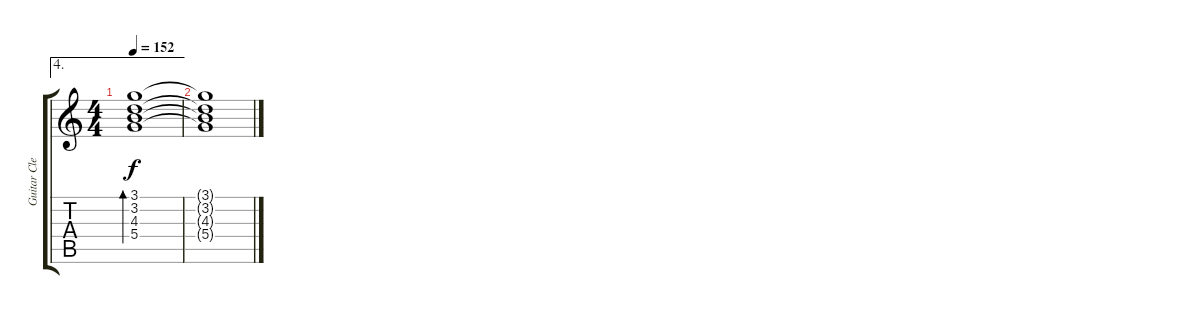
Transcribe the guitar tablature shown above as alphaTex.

\track ("Guitar Clean" "Guitar Cle") {instrument electricguitarclean}
\staff {score tabs}
\tuning (E4 B3 G3 D3 A2 E2) {hide}
\ae 4
\ts (4 4)
\tempo 152
\clef g2
\ks c
(3.1 3.2 4.3 5.4).1{bd 120 dy f} |
(3.1{t} 3.2{t} 4.3{t} 5.4{t}).1
